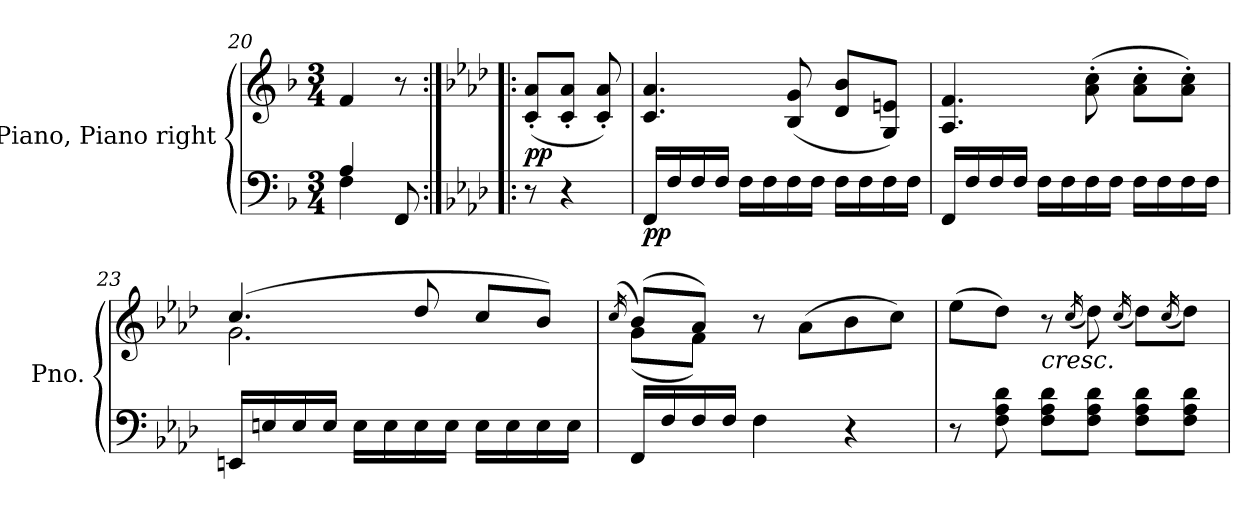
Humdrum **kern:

**kern	**kern	**dynam
*part1	*part1	*part1
*staff2	*staff1	*staff1/2
*I"Piano, Piano right	*	*
*I'Pno.	*	*
*clefF4	*clefG2	*
*k[b-]	*k[b-]	*
*M3/4	*M3/4	*
=20	=20	=20
*^	*	*
4A/	4F\	4f/	.
8FF/	8ryy	8r	.
*v	*v	*	*
=20X2:|!|:	=20X2:|!|:	=20X2:|!|:
*k[b-e-a-d-]	*k[b-e-a-d-]	*
*^	*	*
!	!	!	!LO:DY:b
*v	*v	*	*
8r	(<8c/' 8a-/'L	pp
4r	8c/' 8a-/'J	.
.	8c/' 8a-/')	.
=21	=21	=21
!	!	!LO:DY:b=2
16FF/LL	4.c/ 4.a-/	pp
16F/	.	.
16F/	.	.
16F/JJ	.	.
16F\LL	.	.
16F\	.	.
16F\	(<8B-/ 8g/	.
16F\JJ	.	.
16F\LL	8d-/ 8b-/L	.
16F\	.	.
16F\	8G/ 8en/J)	.
16F\JJ	.	.
=22	=22	=22
16FF/LL	4.A-/ 4.f/	.
16F/	.	.
16F/	.	.
16F/JJ	.	.
16F\LL	.	.
16F\	.	.
16F\	(>8a-\' 8cc\'	.
16F\JJ	.	.
16F\LL	8a-\' 8cc\'L	.
16F\	.	.
16F\	8a-\' 8cc\'J)	.
16F\JJ	.	.
!!LO:LB:g=z
=23	=23	=23
*	*^	*
16EEn/LL	(>4.cc/	2.g\	.
16En/	.	.	.
16E/	.	.	.
16E/JJ	.	.	.
16E\LL	.	.	.
16E\	.	.	.
16E\	8dd-/	.	.
16E\JJ	.	.	.
16E\LL	8cc/L	.	.
16E\	.	.	.
16E\	8b-/J)	.	.
16E\JJ	.	.	.
=24	=24	=24	=24
.	(>16qcc/	.	.
16FF/LL	(>8b-/L)	(<8g\L	.
16F/	.	.	.
16F/	8a-/J)	8f\J)	.
16F/JJ	.	.	.
4F\	8r	2ryy	.
.	(<8a-\L	.	.
4r	8b-\	.	.
.	8cc\J)	.	.
*	*v	*v	*
=25	=25	=25
8r	(>8ee-\L	.
8F\ 8A-\ 8d-\	8dd-\J)	.
!	!LO:TX:b:i:t=cresc.	!
8F\ 8A-\ 8d-\L	8r	.
.	(<16qcc/	.
8F\ 8A-\ 8d-\J	8dd-\)	.
.	(<16qcc/	.
8F\ 8A-\ 8d-\L	8dd-\L)	.
.	(<16qcc/	.
8F\ 8A-\ 8d-\J	8dd-\J)	.
=	=	=
*-	*-	*-
